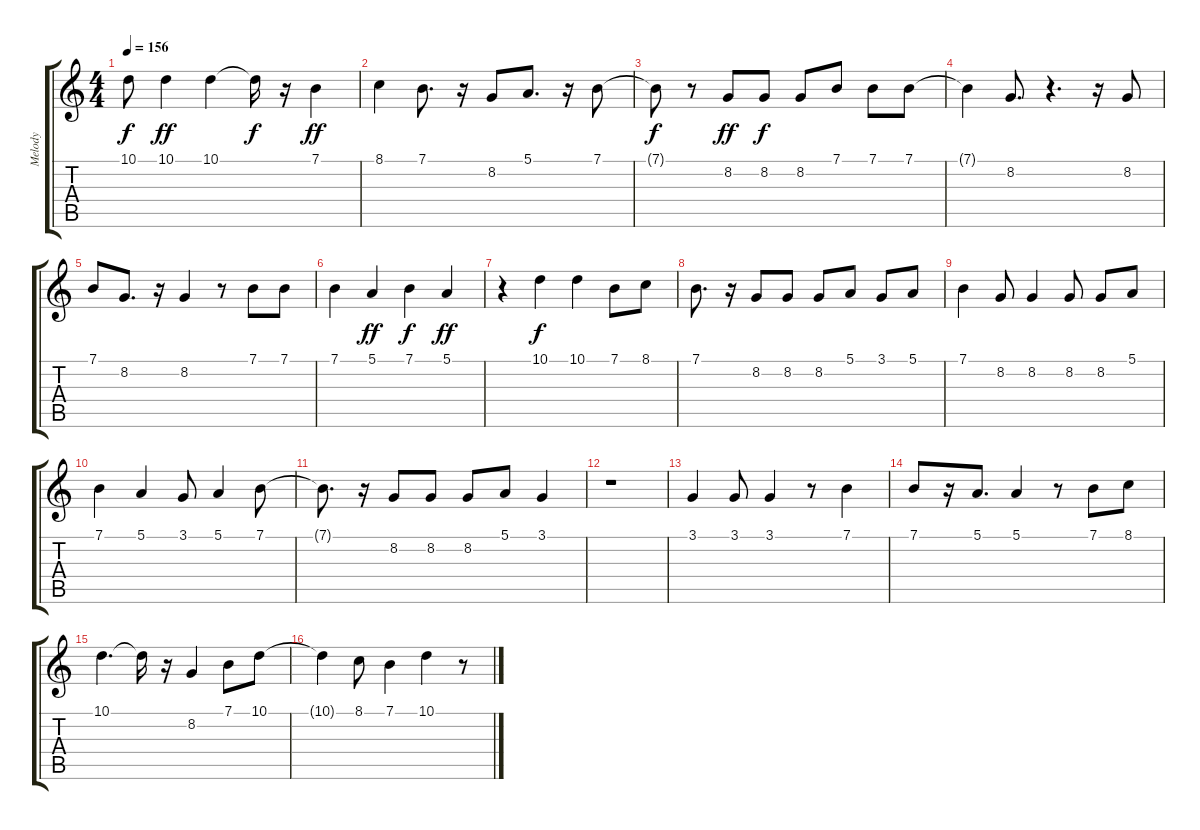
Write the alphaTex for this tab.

\track ("Melody" "Melody") {instrument flute}
\staff {score tabs}
\tuning (E4 B3 G3 D3 A2 E2) {hide}
\ts (4 4)
\tempo 156
\clef g2
\ks c
10.1.8{dy f} 10.1.4{dy ff} 10.1.4 10.1{t}.16{dy f} r.16 7.1.4{dy ff} |
8.1.4 7.1.8{d} r.16 8.2.8 5.1.8{d} r.16 7.1.8 |
7.1{t}.8{dy f} r.8 8.2.8{dy ff} 8.2.8{dy f} 8.2.8 7.1.8 7.1.8 7.1.8 |
7.1{t}.4 8.2.8{d} r.4{d} r.16 8.2.8 |
7.1.8 8.2.8{d} r.16 8.2.4 r.8 7.1.8 7.1.8 |
7.1.4 5.1.4{dy ff} 7.1.4{dy f} 5.1.4{dy ff} |
r.4 10.1.4{dy f} 10.1.4 7.1.8 8.1.8 |
7.1.8{d} r.16 8.2.8 8.2.8 8.2.8 5.1.8 3.1.8 5.1.8 |
7.1.4 8.2.8 8.2.4 8.2.8 8.2.8 5.1.8 |
7.1.4 5.1.4 3.1.8 5.1.4 7.1.8 |
7.1{t}.8{d} r.16 8.2.8 8.2.8 8.2.8 5.1.8 3.1.4 |
r.1 |
3.1.4 3.1.8 3.1.4 r.8 7.1.4 |
7.1.8 r.16 5.1.8{d} 5.1.4 r.8 7.1.8 8.1.8 |
10.1.4{d} 10.1{t}.16 r.16 8.2.4 7.1.8 10.1.8 |
10.1{t}.4 8.1.8 7.1.4 10.1.4 r.8
